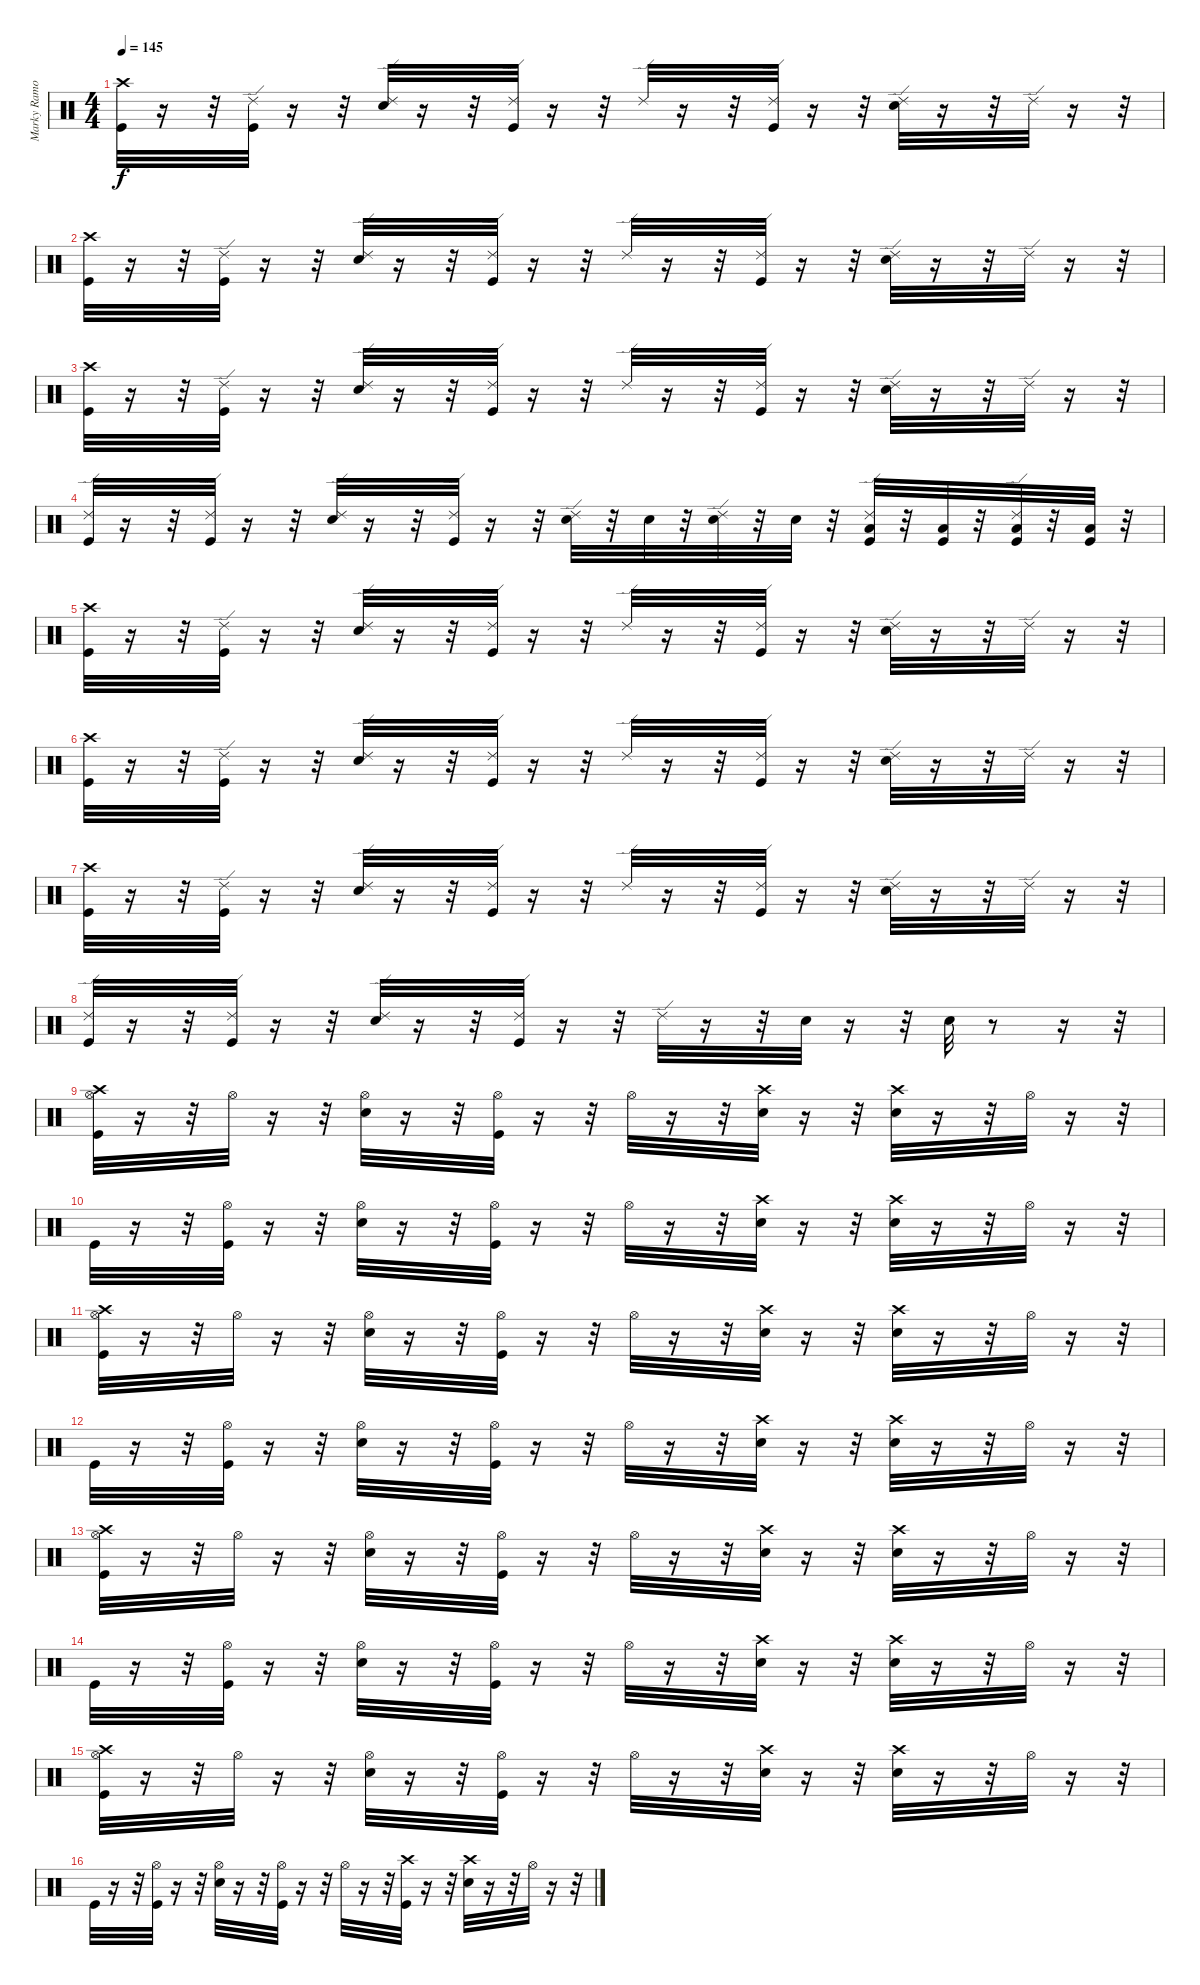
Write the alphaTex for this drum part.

\track ("Marky Ramone" "Marky Ramo") {instrument percussion}
\staff {score}
\articulation defaults
\ts (4 4)
\tempo 145
\clef neutral
\ks c
("Crash high (hit)" "Kick (hit)").32{dy f} r.16 r.32 ("Ride (edge) 2" "Kick (hit)").32 r.16 r.32 ("Ride (edge) 2" "Electric Snare (hit)").32 r.16 r.32 ("Ride (edge) 2" "Kick (hit)").32 r.16 r.32 "Ride (edge) 2".32 r.16 r.32 ("Ride (edge) 2" "Kick (hit)").32 r.16 r.32 ("Ride (edge) 2" "Electric Snare (hit)").32 r.16 r.32 "Ride (edge) 2".32 r.16 r.32 |
("Crash high (hit)" "Kick (hit)").32 r.16 r.32 ("Ride (edge) 2" "Kick (hit)").32 r.16 r.32 ("Electric Snare (hit)" "Ride (edge) 2").32 r.16 r.32 ("Kick (hit)" "Ride (edge) 2").32 r.16 r.32 "Ride (edge) 2".32 r.16 r.32 ("Kick (hit)" "Ride (edge) 2").32 r.16 r.32 ("Ride (edge) 2" "Electric Snare (hit)").32 r.16 r.32 "Ride (edge) 2".32 r.16 r.32 |
("Crash high (hit)" "Kick (hit)").32 r.16 r.32 ("Ride (edge) 2" "Kick (hit)").32 r.16 r.32 ("Ride (edge) 2" "Electric Snare (hit)").32 r.16 r.32 ("Ride (edge) 2" "Kick (hit)").32 r.16 r.32 "Ride (edge) 2".32 r.16 r.32 ("Ride (edge) 2" "Kick (hit)").32 r.16 r.32 ("Ride (edge) 2" "Electric Snare (hit)").32 r.16 r.32 "Ride (edge) 2".32 r.16 r.32 |
("Ride (edge) 2" "Kick (hit)").32 r.16 r.32 ("Ride (edge) 2" "Kick (hit)").32 r.16 r.32 ("Ride (edge) 2" "Electric Snare (hit)").32 r.16 r.32 ("Ride (edge) 2" "Kick (hit)").32 r.16 r.32 ("Electric Snare (hit)" "Ride (edge) 2").32 r.32 "Electric Snare (hit)".32 r.32 ("Electric Snare (hit)" "Ride (edge) 2").32 r.32 "Electric Snare (hit)".32 r.32 ("Low Floor Tom (hit)" "Kick (hit)" "Ride (edge) 2").32 r.32 ("Low Floor Tom (hit)" "Kick (hit)").32 r.32 ("Low Floor Tom (hit)" "Kick (hit)" "Ride (edge) 2").32 r.32 ("Low Floor Tom (hit)" "Kick (hit)").32 r.32 |
("Kick (hit)" "Crash high (hit)").32 r.16 r.32 ("Ride (edge) 2" "Kick (hit)").32 r.16 r.32 ("Ride (edge) 2" "Electric Snare (hit)").32 r.16 r.32 ("Ride (edge) 2" "Kick (hit)").32 r.16 r.32 "Ride (edge) 2".32 r.16 r.32 ("Ride (edge) 2" "Kick (hit)").32 r.16 r.32 ("Ride (edge) 2" "Electric Snare (hit)").32 r.16 r.32 "Ride (edge) 2".32 r.16 r.32 |
("Crash high (hit)" "Kick (hit)").32 r.16 r.32 ("Ride (edge) 2" "Kick (hit)").32 r.16 r.32 ("Ride (edge) 2" "Electric Snare (hit)").32 r.16 r.32 ("Ride (edge) 2" "Kick (hit)").32 r.16 r.32 "Ride (edge) 2".32 r.16 r.32 ("Ride (edge) 2" "Kick (hit)").32 r.16 r.32 ("Ride (edge) 2" "Electric Snare (hit)").32 r.16 r.32 "Ride (edge) 2".32 r.16 r.32 |
("Kick (hit)" "Crash high (hit)").32 r.16 r.32 ("Ride (edge) 2" "Kick (hit)").32 r.16 r.32 ("Ride (edge) 2" "Electric Snare (hit)").32 r.16 r.32 ("Ride (edge) 2" "Kick (hit)").32 r.16 r.32 "Ride (edge) 2".32 r.16 r.32 ("Ride (edge) 2" "Kick (hit)").32 r.16 r.32 ("Ride (edge) 2" "Electric Snare (hit)").32 r.16 r.32 "Ride (edge) 2".32 r.16 r.32 |
("Ride (edge) 2" "Kick (hit)").32 r.16 r.32 ("Ride (edge) 2" "Kick (hit)").32 r.16 r.32 ("Ride (edge) 2" "Electric Snare (hit)").32 r.16 r.32 ("Ride (edge) 2" "Kick (hit)").32 r.16 r.32 "Ride (edge) 2".32 r.16 r.32 "Electric Snare (hit)".32 r.16 r.32 "Electric Snare (hit)".32 r.8 r.16 r.32 |
("Hi-Hat (open)" "Crash high (hit)" "Kick (hit)").32 r.16 r.32 "Hi-Hat (open)".32 r.16 r.32 ("Hi-Hat (open)" "Electric Snare (hit)").32 r.16 r.32 ("Hi-Hat (open)" "Kick (hit)").32 r.16 r.32 "Hi-Hat (open)".32 r.16 r.32 ("Crash high (hit)" "Electric Snare (hit)").32 r.16 r.32 ("Crash high (hit)" "Electric Snare (hit)").32 r.16 r.32 "Hi-Hat (open)".32 r.16 r.32 |
"Kick (hit)".32 r.16 r.32 ("Hi-Hat (open)" "Kick (hit)").32 r.16 r.32 ("Hi-Hat (open)" "Electric Snare (hit)").32 r.16 r.32 ("Hi-Hat (open)" "Kick (hit)").32 r.16 r.32 "Hi-Hat (open)".32 r.16 r.32 ("Crash high (hit)" "Electric Snare (hit)").32 r.16 r.32 ("Crash high (hit)" "Electric Snare (hit)").32 r.16 r.32 "Hi-Hat (open)".32 r.16 r.32 |
("Hi-Hat (open)" "Crash high (hit)" "Kick (hit)").32 r.16 r.32 "Hi-Hat (open)".32 r.16 r.32 ("Hi-Hat (open)" "Electric Snare (hit)").32 r.16 r.32 ("Hi-Hat (open)" "Kick (hit)").32 r.16 r.32 "Hi-Hat (open)".32 r.16 r.32 ("Crash high (hit)" "Electric Snare (hit)").32 r.16 r.32 ("Crash high (hit)" "Electric Snare (hit)").32 r.16 r.32 "Hi-Hat (open)".32 r.16 r.32 |
"Kick (hit)".32 r.16 r.32 ("Hi-Hat (open)" "Kick (hit)").32 r.16 r.32 ("Hi-Hat (open)" "Electric Snare (hit)").32 r.16 r.32 ("Hi-Hat (open)" "Kick (hit)").32 r.16 r.32 "Hi-Hat (open)".32 r.16 r.32 ("Crash high (hit)" "Electric Snare (hit)").32 r.16 r.32 ("Crash high (hit)" "Electric Snare (hit)").32 r.16 r.32 "Hi-Hat (open)".32 r.16 r.32 |
("Hi-Hat (open)" "Crash high (hit)" "Kick (hit)").32 r.16 r.32 "Hi-Hat (open)".32 r.16 r.32 ("Hi-Hat (open)" "Electric Snare (hit)").32 r.16 r.32 ("Hi-Hat (open)" "Kick (hit)").32 r.16 r.32 "Hi-Hat (open)".32 r.16 r.32 ("Crash high (hit)" "Electric Snare (hit)").32 r.16 r.32 ("Crash high (hit)" "Electric Snare (hit)").32 r.16 r.32 "Hi-Hat (open)".32 r.16 r.32 |
"Kick (hit)".32 r.16 r.32 ("Hi-Hat (open)" "Kick (hit)").32 r.16 r.32 ("Hi-Hat (open)" "Electric Snare (hit)").32 r.16 r.32 ("Hi-Hat (open)" "Kick (hit)").32 r.16 r.32 "Hi-Hat (open)".32 r.16 r.32 ("Crash high (hit)" "Electric Snare (hit)").32 r.16 r.32 ("Crash high (hit)" "Electric Snare (hit)").32 r.16 r.32 "Hi-Hat (open)".32 r.16 r.32 |
("Hi-Hat (open)" "Crash high (hit)" "Kick (hit)").32 r.16 r.32 "Hi-Hat (open)".32 r.16 r.32 ("Hi-Hat (open)" "Electric Snare (hit)").32 r.16 r.32 ("Hi-Hat (open)" "Kick (hit)").32 r.16 r.32 "Hi-Hat (open)".32 r.16 r.32 ("Crash high (hit)" "Electric Snare (hit)").32 r.16 r.32 ("Crash high (hit)" "Electric Snare (hit)").32 r.16 r.32 "Hi-Hat (open)".32 r.16 r.32 |
"Kick (hit)".32 r.16 r.32 ("Hi-Hat (open)" "Kick (hit)").32 r.16 r.32 ("Hi-Hat (open)" "Electric Snare (hit)").32 r.16 r.32 ("Hi-Hat (open)" "Kick (hit)").32 r.16 r.32 "Hi-Hat (open)".32 r.16 r.32 ("Kick (hit)" "Crash high (hit)").32 r.16 r.32 ("Electric Snare (hit)" "Crash high (hit)").32 r.16 r.32 "Hi-Hat (open)".32 r.16 r.32
